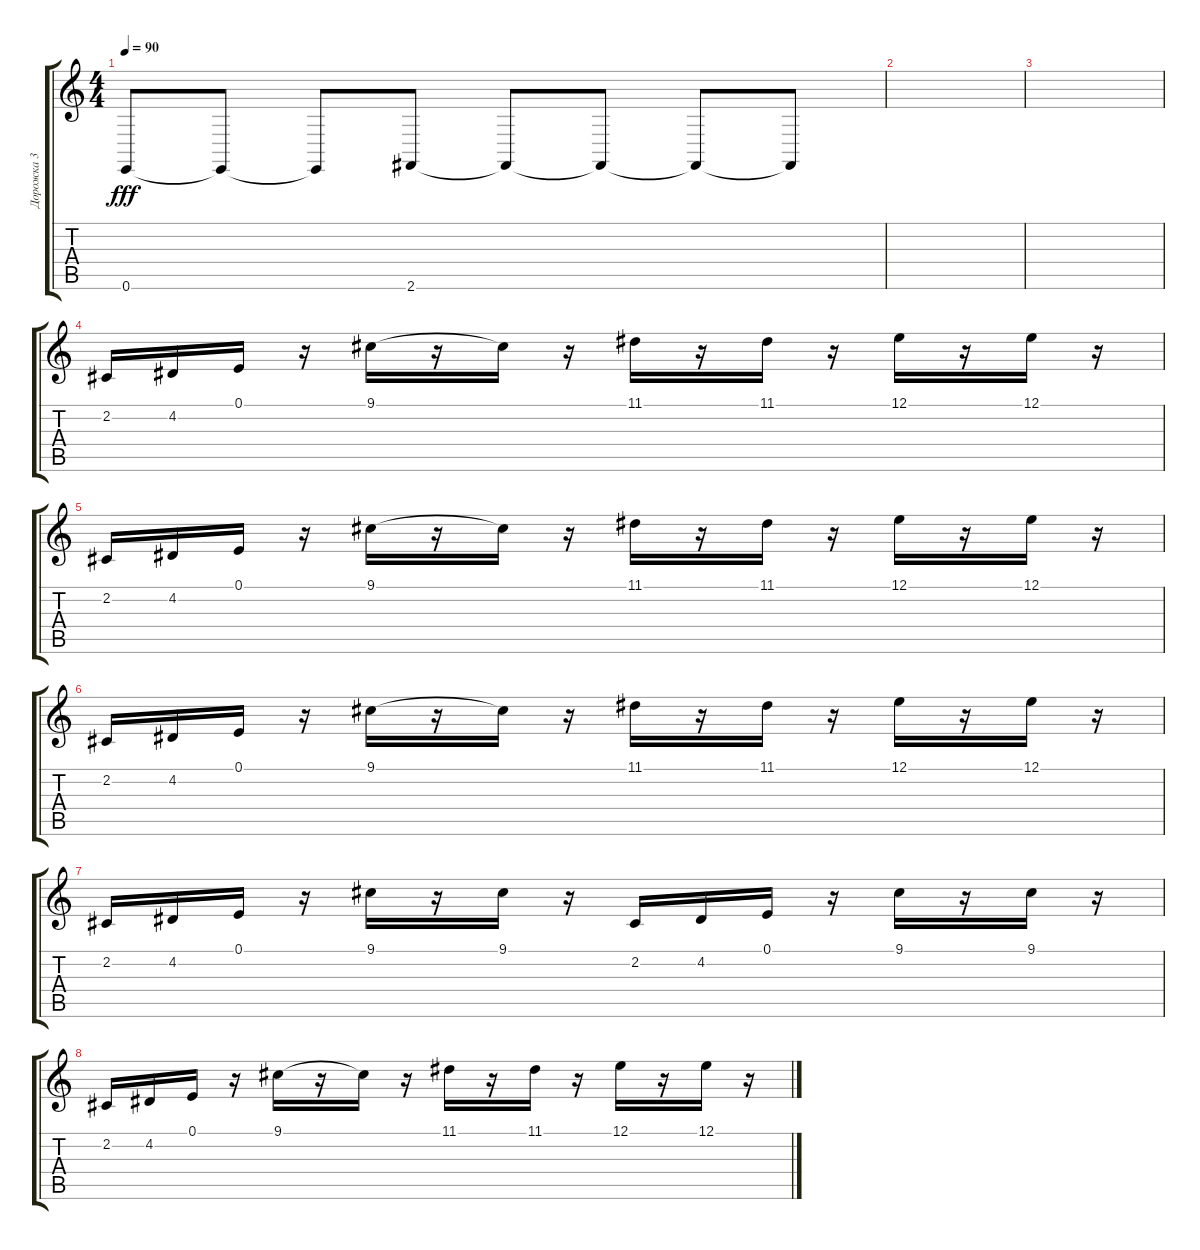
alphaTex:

\track ("Дорожка 3" "Дорожка 3") {instrument stringensemble1}
\staff {score tabs}
\tuning (E4 B3 G3 D3 A2 E2) {hide}
\ts (4 4)
\tempo 90
\clef g2
\ks c
0.6.8{dy fff} 0.6{t}.8 0.6{t}.8 2.6.8 2.6{t}.8 2.6{t}.8 2.6{t}.8 2.6{t}.8 |
|
|
2.2.16{volume 16} 4.2.16 0.1.16 r.16 9.1.16 r.16 9.1{t}.16 r.16 11.1.16 r.16 11.1.16 r.16 12.1.16 r.16 12.1.16 r.16 |
2.2.16 4.2.16 0.1.16 r.16 9.1.16 r.16 9.1{t}.16 r.16 11.1.16 r.16 11.1.16 r.16 12.1.16 r.16 12.1.16 r.16 |
2.2.16 4.2.16 0.1.16 r.16 9.1.16 r.16 9.1{t}.16 r.16 11.1.16 r.16 11.1.16 r.16 12.1.16 r.16 12.1.16 r.16 |
2.2.16 4.2.16 0.1.16 r.16 9.1.16 r.16 9.1.16 r.16 2.2.16 4.2.16 0.1.16 r.16 9.1.16 r.16 9.1.16 r.16 |
2.2.16 4.2.16 0.1.16 r.16 9.1.16 r.16 9.1{t}.16 r.16 11.1.16 r.16 11.1.16 r.16 12.1.16 r.16 12.1.16 r.16
